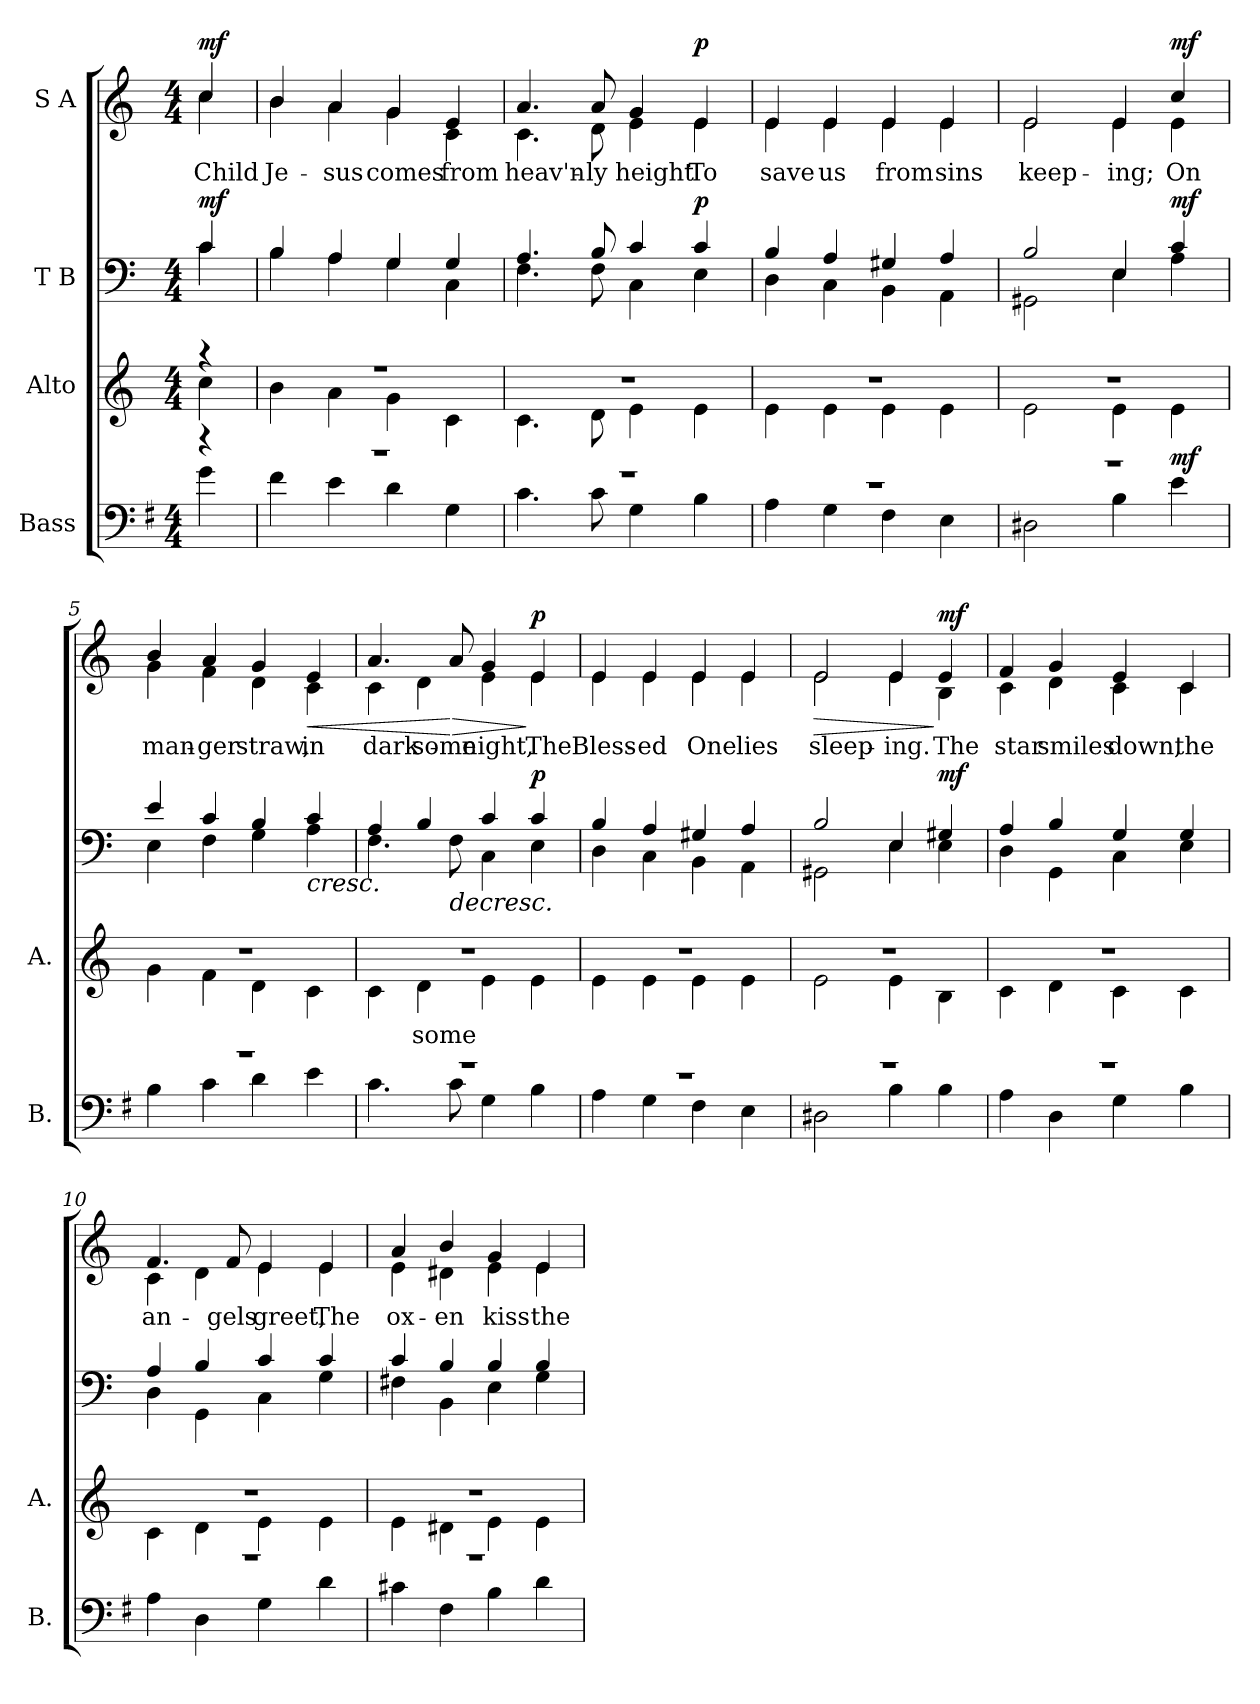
**kern	**dynam	**kern	**text	**kern	**dynam	**kern	**text	**dynam
*part4	*part4	*part3	*part3	*part2	*part2	*part1	*part1	*part1
*staff4	*staff4	*staff3	*staff3	*staff2	*staff2	*staff1	*staff1	*staff1
*I"Bass	*	*I"Alto	*	*I"T B	*	*I"S A	*	*
*I'B.	*	*I'A.	*	*	*	*	*	*
*clefF4	*	*clefG2	*	*clefF4	*	*clefG2	*	*
*ITrd4c7	*	*	*	*	*	*	*	*
*k[]	*	*k[]	*	*k[]	*	*k[]	*	*
*M4/4	*	*M4/4	*	*M4/4	*	*M4/4	*	*
=	=	=	=	=	=	=	=	=
*^	*	*^	*	*^	*	*	*	*
!	!	!	!	!	!	!	!	!	!LO:TX:a:B:t=Moderato	!	!
!	!	!	!	!	!	!	!	!LO:DY:a	!	!LO:LY:b	!LO:DY:a
*	*	*	*	*	*	*	*	*	*^	*	*
4r	4c\	.	4r	4cc\	.	4c/	4c\	mf	4cc/	4cc\	Child	mf
=1	=1	=1	=1	=1	=1	=1	=1	=1	=1	=1	=1	=1
!	!	!	!	!	!	!	!	!	!	!	!LO:LY:b	!
1r	4B\	.	1r	4b\	.	4B/	4B\	.	4b/	4b\	Je-	.
!	!	!	!	!	!	!	!	!	!	!	!LO:LY:b	!
.	4A\	.	.	4a\	.	4A/	4A\	.	4a/	4a\	sus	.
!	!	!	!	!	!	!	!	!	!	!	!LO:LY:b	!
.	4G\	.	.	4g\	.	4G/	4G\	.	4g/	4g\	comes	.
!	!	!	!	!	!	!	!	!	!	!	!LO:LY:b	!
.	4C\	.	.	4c\	.	4G/	4C\	.	4e/	4c\	from	.
=2	=2	=2	=2	=2	=2	=2	=2	=2	=2	=2	=2	=2
!	!	!	!	!	!	!	!	!	!	!	!LO:LY:b	!
1r	4.F\	.	1r	4.c\	.	4.A/	4.F\	.	4.a/	4.c\	heav'n-	.
!	!	!	!	!	!	!	!	!	!	!	!LO:LY:b	!
.	8F\	.	.	8d\	.	8B/	8F\	.	8a/	8d\	ly	.
!	!	!	!	!	!	!	!	!	!	!	!LO:LY:b	!
.	4C\	.	.	4e\	.	4c/	4C\	.	4g/	4e\	height	.
!	!	!	!	!	!	!	!	!LO:DY:a	!	!	!LO:LY:b	!LO:DY:a
.	4E\	.	.	4e\	.	4c/	4E\	p	4e/	4e\	To	p
=3	=3	=3	=3	=3	=3	=3	=3	=3	=3	=3	=3	=3
!	!	!	!	!	!	!	!	!	!	!	!LO:LY:b	!
1r	4D\	.	1r	4e\	.	4B/	4D\	.	4e/	4e\	save	.
!	!	!	!	!	!	!	!	!	!	!	!LO:LY:b	!
.	4C\	.	.	4e\	.	4A/	4C\	.	4e/	4e\	us	.
!	!	!	!	!	!	!	!	!	!	!	!LO:LY:b	!
.	4BB\	.	.	4e\	.	4G#X/	4BB\	.	4e/	4e\	from	.
!	!	!	!	!	!	!	!	!	!	!	!LO:LY:b	!
.	4AA\	.	.	4e\	.	4A/	4AA\	.	4e/	4e\	sins	.
=4	=4	=4	=4	=4	=4	=4	=4	=4	=4	=4	=4	=4
!	!	!	!	!	!	!	!	!	!	!	!LO:LY:b	!
1r	2GG#X\	.	1r	2e\	.	2B/	2GG#X\	.	2e/	2e\	keep-	.
!	!	!	!	!	!	!	!	!	!	!	!LO:LY:b	!
.	4E\	.	.	4e\	.	4E/	4E\	.	4e/	4e\	ing;	.
!	!	!LO:DY:a	!	!	!	!	!	!LO:DY:a	!	!	!LO:LY:b	!LO:DY:a
.	4A\	mf	.	4e\	.	4c/	4A\	mf	4cc/	4e\	On	mf
!!LO:LB:g=z	!!
=5	=5	=5	=5	=5	=5	=5	=5	=5	=5	=5	=5	=5
!	!	!	!	!	!	!	!	!	!	!	!LO:LY:b	!
1r	4E\	.	1r	4g\	.	4e/	4E\	.	4b/	4g\	man-	.
!	!	!	!	!	!	!	!	!	!	!	!LO:LY:b	!
.	4F\	.	.	4f\	.	4c/	4F\	.	4a/	4f\	ger	.
!	!	!	!	!	!	!	!	!	!	!	!LO:LY:b	!
.	4G\	.	.	4d\	.	4B/	4G\	.	4g/	4d\	straw,	.
!	!	!	!	!	!	!	!	!LO:HP:b	!	!	!LO:LY:b	!LO:HP:b
.	4A\	.	.	4c\	.	4c/	4A\	<	4e/	4c\	in	<
=6	=6	=6	=6	=6	=6	=6	=6	=6	=6	=6	=6	=6
!	!	!	!	!	!	!	!	!	!	!	!LO:LY:b	!
1r	4.F\	.	1r	4c\	.	4A/	4.F\	.	4.a/	4c\	dark-	.
!	!	!	!	!	!	!	!	!	!	!	!LO:LY:b	!
.	.	.	.	4d\	some	4B/	.	.	.	4d\	some	.
!	!	!	!	!	!	!	!	!LO:HP:b	!	!	!	!LO:HP:n=1:b
.	8F\	.	.	.	.	.	8F\	>	8a/	.	.	[ >
!	!	!	!	!	!	!	!	!	!	!	!LO:LY:b	!
.	4C\	.	.	4e\	.	4c/	4C\	[	4g/	4e\	night,	.
!	!	!	!	!	!	!	!	!LO:DY:a	!	!	!LO:LY:b	!LO:DY:n=1:a
.	4E\	.	.	4e\	.	4c/	4E\	p	4e/	4e\	The	] p
=7	=7	=7	=7	=7	=7	=7	=7	=7	=7	=7	=7	=7
!	!	!	!	!	!	!	!	!	!	!	!LO:LY:b	!
1r	4D\	.	1r	4e\	.	4B/	4D\	.	4e/	4e\	Bless-	.
!	!	!	!	!	!	!	!	!	!	!	!LO:LY:b	!
.	4C\	.	.	4e\	.	4A/	4C\	.	4e/	4e\	ed	.
!	!	!	!	!	!	!	!	!	!	!	!LO:LY:b	!
.	4BB\	.	.	4e\	.	4G#X/	4BB\	.	4e/	4e\	One	.
!	!	!	!	!	!	!	!	!	!	!	!LO:LY:b	!
.	4AA\	.	.	4e\	.	4A/	4AA\	.	4e/	4e\	lies	.
=8	=8	=8	=8	=8	=8	=8	=8	=8	=8	=8	=8	=8
!	!	!	!	!	!	!	!	!	!	!	!LO:LY:b	!LO:HP:b
1r	2GG#X\	.	1r	2e\	.	2B/	2GG#X\	.	2e/	2e\	sleep-	>
!	!	!	!	!	!	!	!	!	!	!	!LO:LY:b	!
.	4E\	.	.	4e\	.	4E/	4E\	.	4e/	4e\	ing.	.
!	!	!	!	!	!	!	!	!LO:DY:n=1:a	!	!	!LO:LY:b	!LO:DY:n=1:a
.	4E\	.	.	4B\	.	4G#X/	4E\	] mf	4e/	4B\	The	] mf
=9	=9	=9	=9	=9	=9	=9	=9	=9	=9	=9	=9	=9
!	!	!	!	!	!	!	!	!	!	!	!LO:LY:b	!
1r	4D\	.	1r	4c\	.	4A/	4D\	.	4f/	4c\	star	.
!	!	!	!	!	!	!	!	!	!	!	!LO:LY:b	!
.	4GG\	.	.	4d\	.	4B/	4GG\	.	4g/	4d\	smiles	.
!	!	!	!	!	!	!	!	!	!	!	!LO:LY:b	!
.	4C\	.	.	4c\	.	4G/	4C\	.	4e/	4c\	down,	.
!	!	!	!	!	!	!	!	!	!	!	!LO:LY:b	!
.	4E\	.	.	4c\	.	4G/	4E\	.	4c/	4c\	the	.
!!LO:LB:g=z	!!
=10	=10	=10	=10	=10	=10	=10	=10	=10	=10	=10	=10	=10
!	!	!	!	!	!	!	!	!	!	!	!LO:LY:b	!
1r	4D\	.	1r	4c\	.	4A/	4D\	.	4.f/	4c\	an-	.
.	4GG\	.	.	4d\	.	4B/	4GG\	.	.	4d\	.	.
!	!	!	!	!	!	!	!	!	!	!	!LO:LY:b	!
.	.	.	.	.	.	.	.	.	8f/	.	gels	.
!	!	!	!	!	!	!	!	!	!	!	!LO:LY:b	!
.	4C\	.	.	4e\	.	4c/	4C\	.	4e/	4e\	greet,	.
!	!	!	!	!	!	!	!	!	!	!	!LO:LY:b	!
.	4G\	.	.	4e\	.	4c/	4G\	.	4e/	4e\	The	.
=11	=11	=11	=11	=11	=11	=11	=11	=11	=11	=11	=11	=11
!	!	!	!	!	!	!	!	!	!	!	!LO:LY:b	!
1r	4F#X\	.	1r	4e\	.	4c/	4F#X\	.	4a/	4e\	ox-	.
!	!	!	!	!	!	!	!	!	!	!	!LO:LY:b	!
.	4BB\	.	.	4d#X\	.	4B/	4BB\	.	4b/	4d#X\	en	.
!	!	!	!	!	!	!	!	!	!	!	!LO:LY:b	!
.	4E\	.	.	4e\	.	4B/	4E\	.	4g/	4e\	kiss	.
!	!	!	!	!	!	!	!	!	!	!	!LO:LY:b	!
.	4G\	.	.	4e\	.	4B/	4G\	.	4e/	4e\	the	.
*v	*v	*	*	*	*	*v	*v	*	*v	*v	*	*
*	*	*v	*v	*	*	*	*	*	*
=	=	=	=	=	=	=	=	=
*-	*-	*-	*-	*-	*-	*-	*-	*-
